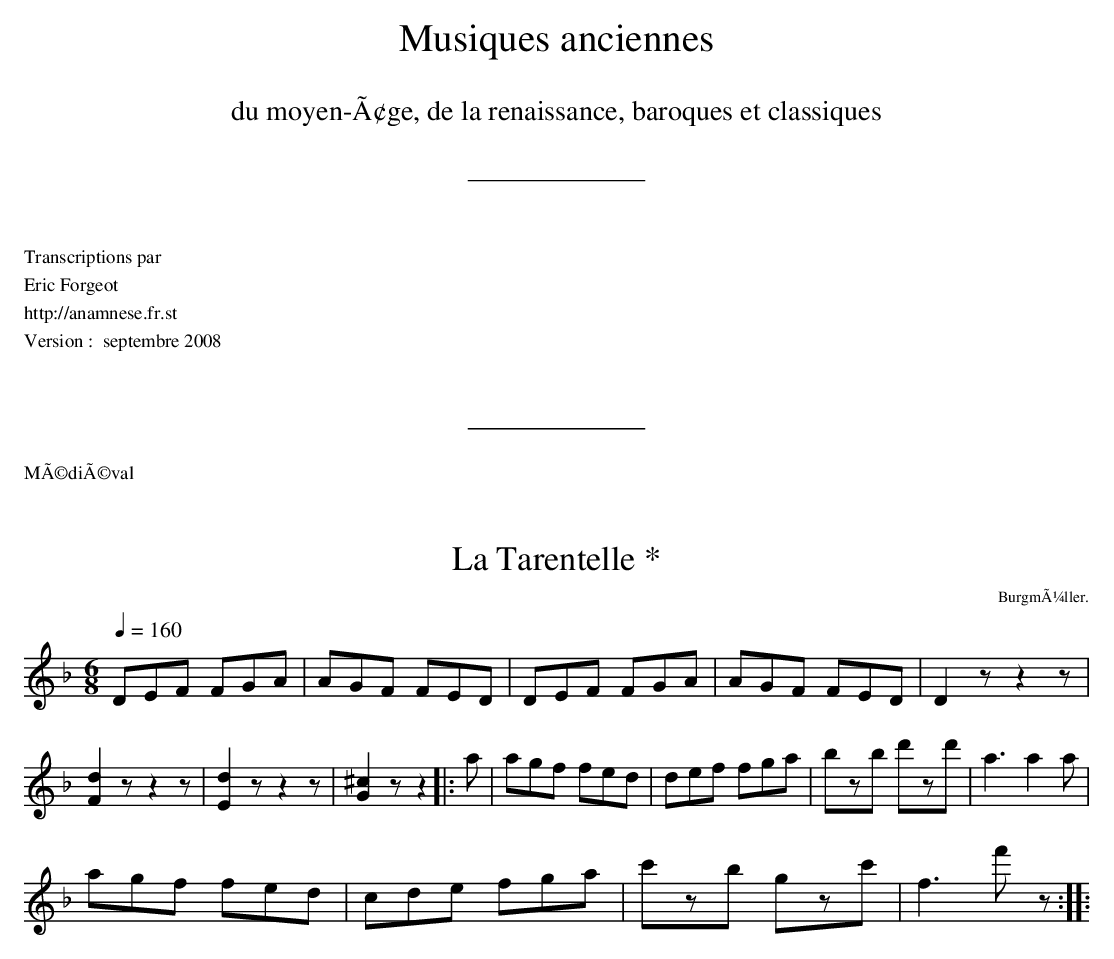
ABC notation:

X:1
T:La Tarentelle *
C:Burgmüller.
M:6/8
L:1/8
Q:1/4=160
K:F
%%staves (1 2)
V:1
DEF FGA | AGF FED | DEF FGA | AGF FED | D2 z z2 z |
[F2d2] z z2 z | [E2d2] z z2 z | [G2 ^c2] z z2 |: a | agf fed | def fga | bzb d'zd' | a3 a2 a |
agf fed | cde fga | c'zb gzc' | f3 f' z :| |:
V:2
